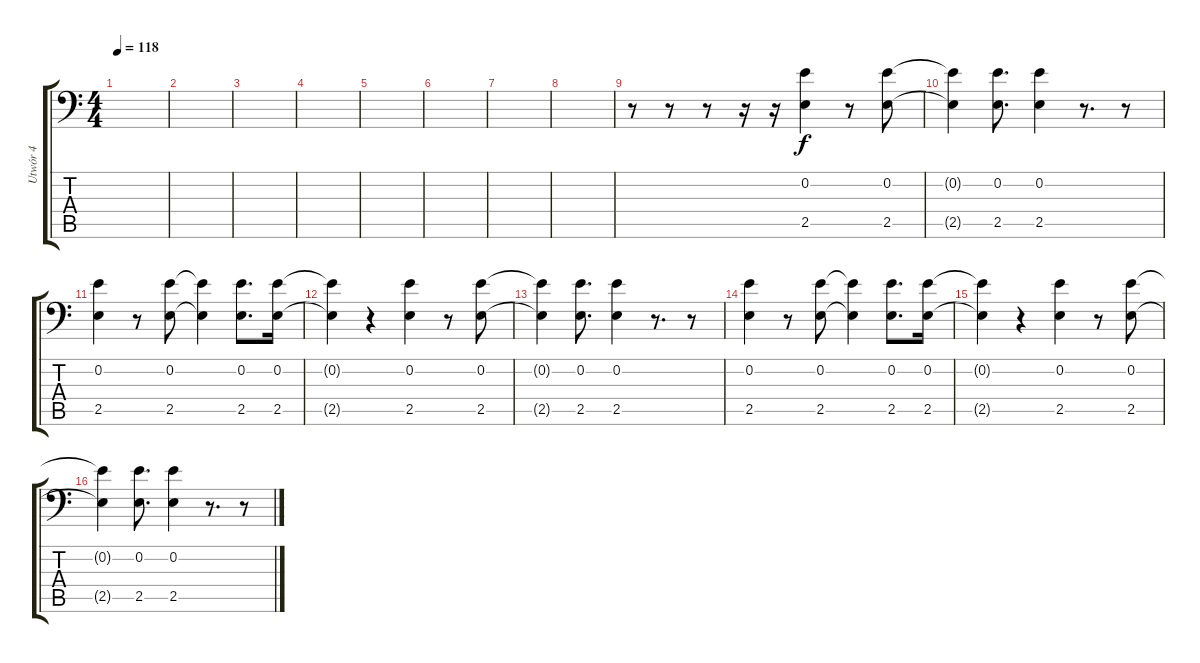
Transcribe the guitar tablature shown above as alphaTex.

\track ("Utwór 4" "Utwór 4") {instrument electricbasspick}
\staff {score tabs}
\tuning (A3 E3 C3 G2 D2 A1) {hide}
\ts (4 4)
\tempo 118
\clef f4
\ks c
|
|
|
|
|
|
|
|
r.8 r.8 r.8 r.16 r.16 (0.2 2.5).4 r.8 (0.2 2.5).8 |
(0.2{t} 2.5{t}).4 (0.2 2.5).8{d} (0.2 2.5).4 r.8{d} r.8 |
(0.2 2.5).4 r.8 (0.2 2.5).8 (0.2{t} 2.5{t}).4 (0.2 2.5).8{d} (0.2 2.5).16 |
(0.2{t} 2.5{t}).4 r.4 (0.2 2.5).4 r.8 (0.2 2.5).8 |
(0.2{t} 2.5{t}).4 (0.2 2.5).8{d} (0.2 2.5).4 r.8{d} r.8 |
(0.2 2.5).4 r.8 (0.2 2.5).8 (0.2{t} 2.5{t}).4 (0.2 2.5).8{d} (0.2 2.5).16 |
(0.2{t} 2.5{t}).4 r.4 (0.2 2.5).4 r.8 (0.2 2.5).8 |
(0.2{t} 2.5{t}).4 (0.2 2.5).8{d} (0.2 2.5).4 r.8{d} r.8
